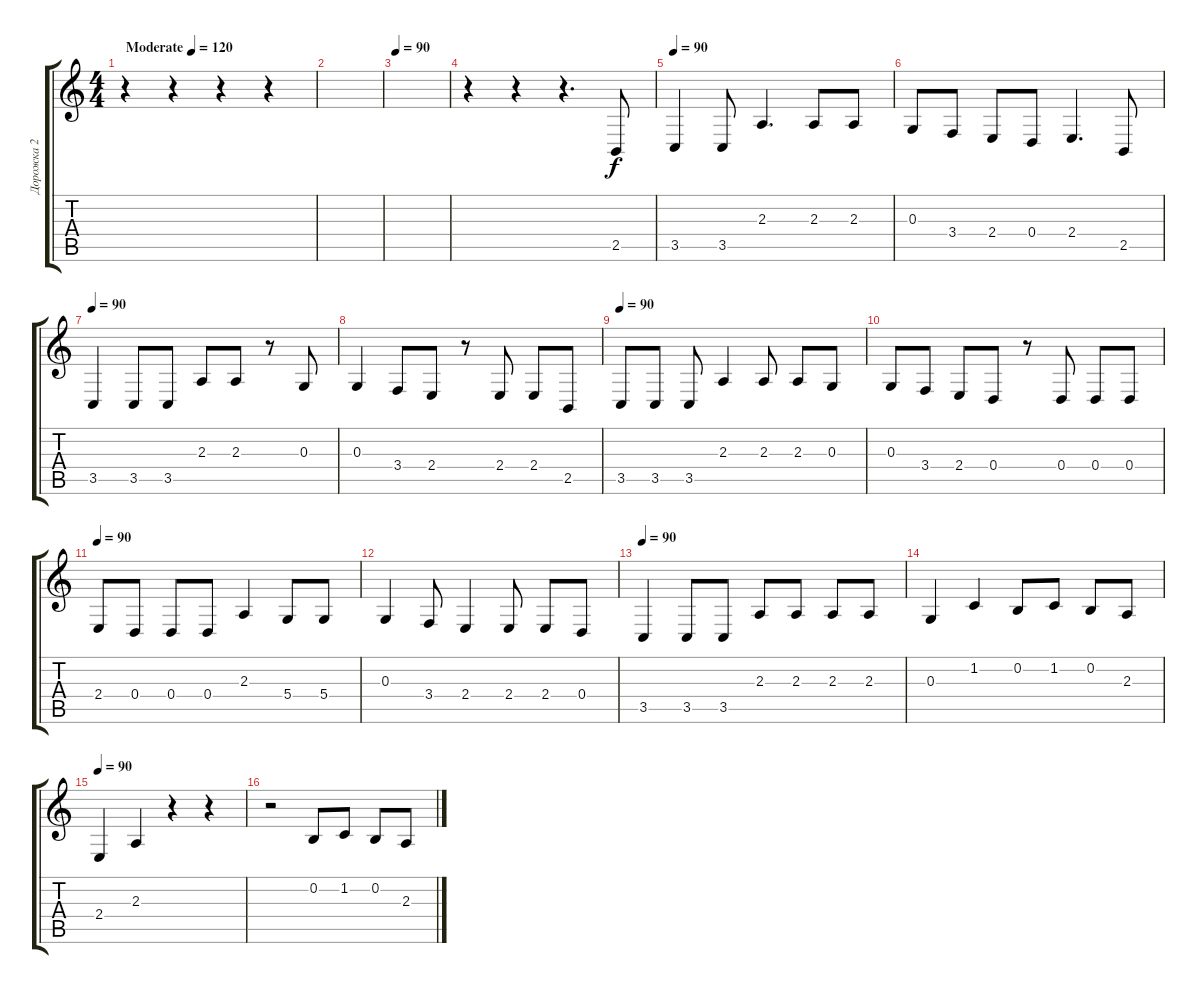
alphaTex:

\track ("Дорожка 2" "Дорожка 2") {instrument lead2sawtooth}
\staff {score tabs}
\tuning (E4 B3 G3 D3 A2 E2) {hide}
\ts (4 4)
\tempo (120 "Moderate")
\tempo 90
\tempo (120 "Moderate")
\clef g2
\ks c
r.4{dy f instrument lead2sawtooth} r.4 r.4 r.4 |
|
\tempo 90
|
r.4 r.4 r.4{d} 2.5.8 |
\tempo 90
3.5.4 3.5.8 2.3.4{d} 2.3.8 2.3.8 |
0.3.8 3.4.8 2.4.8 0.4.8 2.4.4{d} 2.5.8 |
\tempo 90
3.5.4 3.5.8 3.5.8 2.3.8 2.3.8 r.8 0.3.8 |
0.3.4 3.4.8 2.4.8 r.8 2.4.8 2.4.8 2.5.8 |
\tempo 90
3.5.8 3.5.8 3.5.8 2.3.4 2.3.8 2.3.8 0.3.8 |
0.3.8 3.4.8 2.4.8 0.4.8 r.8 0.4.8 0.4.8 0.4.8 |
\tempo 90
2.4.8 0.4.8 0.4.8 0.4.8 2.3.4 5.4.8 5.4.8 |
0.3.4 3.4.8 2.4.4 2.4.8 2.4.8 0.4.8 |
\tempo 90
3.5.4 3.5.8 3.5.8 2.3.8 2.3.8 2.3.8 2.3.8 |
0.3.4 1.2.4 0.2.8 1.2.8 0.2.8 2.3.8 |
\tempo 90
2.4.4 2.3.4 r.4 r.4 |
r.2 0.2.8 1.2.8 0.2.8 2.3.8
